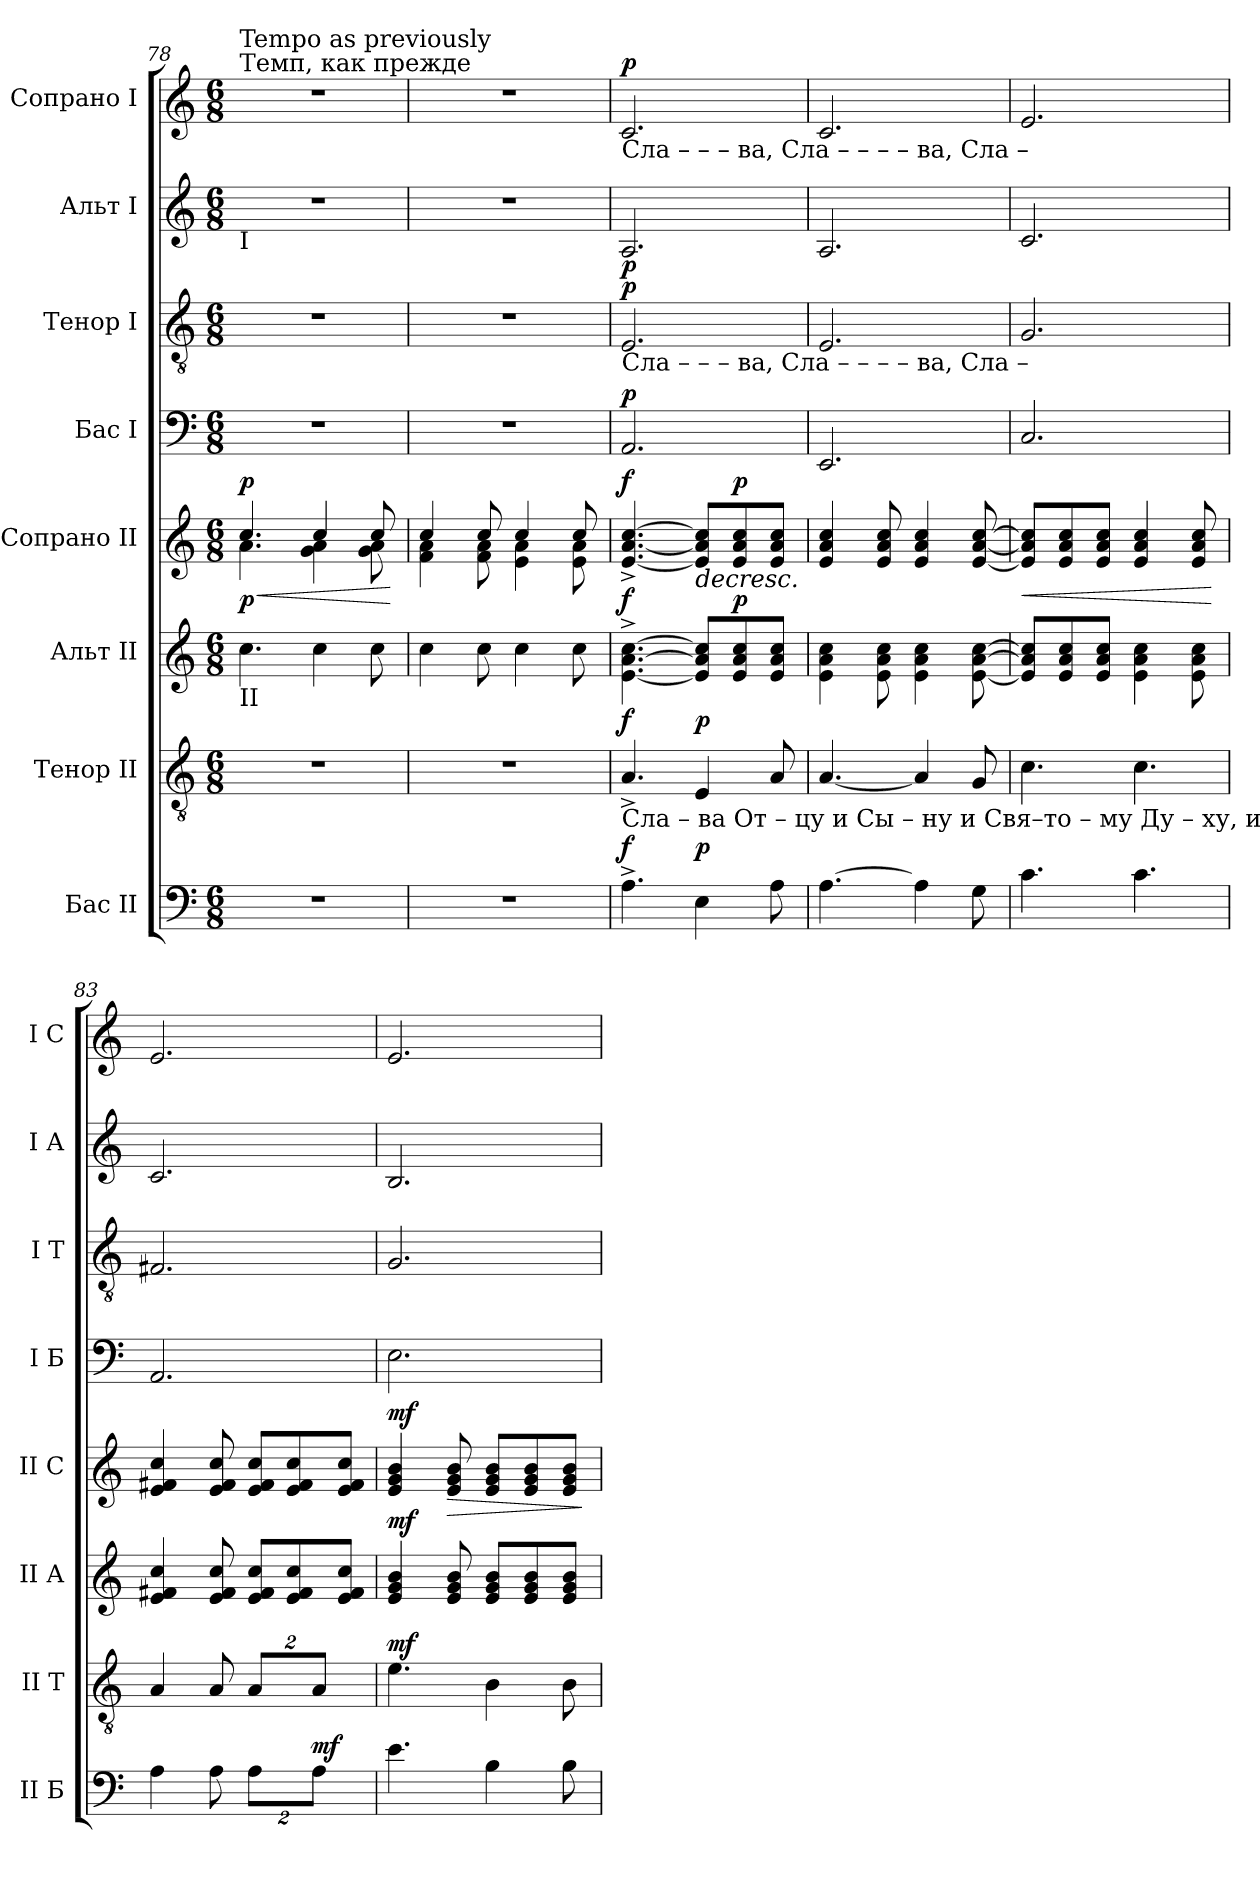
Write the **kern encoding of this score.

**kern	**dynam	**kern	**dynam	**kern	**dynam	**kern	**dynam	**kern	**dynam	**kern	**dynam	**kern	**dynam	**kern	**dynam
*part8	*part8	*part7	*part7	*part6	*part6	*part5	*part5	*part4	*part4	*part3	*part3	*part2	*part2	*part1	*part1
*staff8	*staff8	*staff7	*staff7	*staff6	*staff6	*staff5	*staff5	*staff4	*staff4	*staff3	*staff3	*staff2	*staff2	*staff1	*staff1
*I"Бас II	*	*I"Тенор II	*	*I"Альт II	*	*I"Сопрано II	*	*I"Бас I	*	*I"Тенор I	*	*I"Альт I	*	*I"Сопрано I	*
*I'II Б	*	*I'II Т	*	*I'II А	*	*I'II С	*	*I'I Б	*	*I'I Т	*	*I'I А	*	*I'I С	*
!!LO:PB:g=z
*clefF4	*	*clefGv2	*	*clefG2	*	*clefG2	*	*clefF4	*	*clefGv2	*	*clefG2	*	*clefG2	*
*k[]	*	*k[]	*	*k[]	*	*k[]	*	*k[]	*	*k[]	*	*k[]	*	*k[]	*
*M6/8	*	*M6/8	*	*M6/8	*	*M6/8	*	*M6/8	*	*M6/8	*	*M6/8	*	*M6/8	*
*MM60	*	*MM60	*	*MM60	*	*MM60	*	*MM60	*	*MM60	*	*MM60	*	*MM60	*
=78	=78	=78	=78	=78	=78	=78	=78	=78	=78	=78	=78	=78	=78	=78	=78
!	!	!	!	!	!	!	!	!	!	!	!	!	!	!LO:TX:a:t=Темп, как прежде	!
!	!	!	!	!	!	!	!	!	!	!	!	!	!	!LO:TX:a:t=Tempo as previously	!
!	!	!	!	!	!	!	!	!	!	!	!	!LO:TX:b:t=I	!	!	!
!	!	!	!	!	!	!LO:TX:b:t=Сла-ва     От –  цу   и   Сы–ну,     Сла     –       ва    От  –  цу   и   Сы–ну,              и  Свя-то –му        Ду– ху,   Сла–ва   От  –  цу   и    Сы–ну   и	!	!	!	!	!	!	!	!	!
!	!	!	!	!LO:TX:b:t=II	!	!	!	!	!	!	!	!	!	!	!
!	!	!	!	!	!LO:DY:a	!	!LO:HP:b	!	!	!	!	!	!	!	!
*	*	*	*	*	*	*^	*	*	*	*	*	*	*	*	*
!	!	!	!	!	!	!	!	!LO:DY:n=1:a	!	!	!	!	!	!	!	!
2.r	.	2.r	.	4.cc\	p	4.cc/	4.a\	< p	2.r	.	2.r	.	2.r	.	2.r	.
.	.	.	.	4cc\	.	4cc/	4g\ 4a\	.	.	.	.	.	.	.	.	.
.	.	.	.	8cc\	.	8cc/	8g\ 8a\	.	.	.	.	.	.	.	.	.
*	*	*	*	*	*	*v	*v	*	*	*	*	*	*	*	*	*
.	.	.	.	.	.	.	[	.	.	.	.	.	.	.	.
=79	=79	=79	=79	=79	=79	=79	=79	=79	=79	=79	=79	=79	=79	=79	=79
*	*	*	*	*	*	*^	*	*	*	*	*	*	*	*	*
2.r	.	2.r	.	4cc\	.	4cc/	4f\ 4a\	.	2.r	.	2.r	.	2.r	.	2.r	.
.	.	.	.	8cc\	.	8cc/	8f\ 8a\	.	.	.	.	.	.	.	.	.
.	.	.	.	4cc\	.	4cc/	4e\ 4a\	.	.	.	.	.	.	.	.	.
.	.	.	.	8cc\	.	8cc/	8e\ 8a\	.	.	.	.	.	.	.	.	.
=80	=80	=80	=80	=80	=80	=80	=80	=80	=80	=80	=80	=80	=80	=80	=80	=80
!	!	!	!	!	!	!	!	!	!	!	!	!	!	!	!LO:TX:b:t=Сла       –        –        –          ва,                                  Сла       –        –        –        –    ва,                                                     Сла    –	!
!	!	!	!	!	!	!	!	!	!	!	!LO:TX:b:t=Сла       –        –        –          ва,                                  Сла       –        –        –        –    ва,                                                     Сла    –	!	!	!	!	!
!	!	!LO:TX:b:t=Сла  –   ва             От  –  цу                       и        Сы         –         ну                         и   Свя–то    –  му                Ду     –    ху,              и	!	!	!	!	!	!	!	!	!	!	!	!	!	!
!	!LO:DY:a	!	!LO:DY:a	!	!LO:DY:a	!	!	!LO:DY:a	!	!LO:DY:a	!	!LO:DY:a	!	!LO:DY:b	!	!LO:DY:a
*	*	*	*	*	*	*v	*v	*	*	*	*	*	*	*	*	*
4.A^\	f	4.A^/	f	[4.e\^ [4.a\^ [4.cc\^	f	[4.e/^ [4.a/^ [4.cc/^	f	2.AA/	p	2.E/	p	2.A/	p	2.c/	p
!	!LO:DY:a	!	!LO:DY:a	!	!	!	!LO:HP:b	!	!	!	!	!	!	!	!
4E\	p	4E/	p	8e]/ 8a]/ 8cc]/L	.	8e]/ 8a]/ 8cc]/L	>	.	.	.	.	.	.	.	.
!	!	!	!	!	!LO:DY:a	!	!LO:DY:a	!	!	!	!	!	!	!	!
.	.	.	.	8e/ 8a/ 8cc/	p	8e/ 8a/ 8cc/	p	.	.	.	.	.	.	.	.
8A\	.	8A/	.	8e/ 8a/ 8cc/J	.	8e/ 8a/ 8cc/J	.	.	.	.	.	.	.	.	.
.	.	.	.	.	.	.	]	.	.	.	.	.	.	.	.
=81	=81	=81	=81	=81	=81	=81	=81	=81	=81	=81	=81	=81	=81	=81	=81
[4.A\	.	[4.A/	.	4e\ 4a\ 4cc\	.	4e/ 4a/ 4cc/	.	2.EE/	.	2.E/	.	2.A/	.	2.c/	.
.	.	.	.	8e\ 8a\ 8cc\	.	8e/ 8a/ 8cc/	.	.	.	.	.	.	.	.	.
4A\]	.	4A/]	.	4e\ 4a\ 4cc\	.	4e/ 4a/ 4cc/	.	.	.	.	.	.	.	.	.
8G\	.	8G/	.	[8e\ [8a\ [8cc\	.	[8e/ [8a/ [8cc/	.	.	.	.	.	.	.	.	.
=82	=82	=82	=82	=82	=82	=82	=82	=82	=82	=82	=82	=82	=82	=82	=82
!	!	!	!	!	!	!	!LO:HP:b	!	!	!	!	!	!	!	!
4.c\	.	4.c\	.	8e]/ 8a]/ 8cc]/L	.	8e]/ 8a]/ 8cc]/L	<	2.C/	.	2.G/	.	2.c/	.	2.e/	.
.	.	.	.	8e/ 8a/ 8cc/	.	8e/ 8a/ 8cc/	.	.	.	.	.	.	.	.	.
.	.	.	.	8e/ 8a/ 8cc/J	.	8e/ 8a/ 8cc/J	.	.	.	.	.	.	.	.	.
4.c\	.	4.c\	.	4e\ 4a\ 4cc\	.	4e/ 4a/ 4cc/	.	.	.	.	.	.	.	.	.
.	.	.	.	8e\ 8a\ 8cc\	.	8e/ 8a/ 8cc/	.	.	.	.	.	.	.	.	.
.	.	.	.	.	.	.	[	.	.	.	.	.	.	.	.
=83	=83	=83	=83	=83	=83	=83	=83	=83	=83	=83	=83	=83	=83	=83	=83
4A\	.	4A/	.	4e/ 4f#X/ 4cc/	.	4e/ 4f#X/ 4cc/	.	2.AA/	.	2.F#X/	.	2.c/	.	2.e/	.
8A\	.	8A/	.	8e/ 8f#/ 8cc/	.	8e/ 8f#/ 8cc/	.	.	.	.	.	.	.	.	.
16%3A\L	.	16%3A/L	.	8e/ 8f#/ 8cc/L	.	8e/ 8f#/ 8cc/L	.	.	.	.	.	.	.	.	.
.	.	.	.	8e/ 8f#/ 8cc/	.	8e/ 8f#/ 8cc/	.	.	.	.	.	.	.	.	.
!	!LO:DY:a	!	!	!	!	!	!	!	!	!	!	!	!	!	!
16%3A\J	mf	16%3A/J	.	.	.	.	.	.	.	.	.	.	.	.	.
.	.	.	.	8e/ 8f#/ 8cc/J	.	8e/ 8f#/ 8cc/J	.	.	.	.	.	.	.	.	.
=84	=84	=84	=84	=84	=84	=84	=84	=84	=84	=84	=84	=84	=84	=84	=84
!	!	!	!LO:DY:a	!	!LO:DY:a	!	!LO:DY:a	!	!	!	!	!	!	!	!
4.e\	.	4.e\	mf	4e/ 4g/ 4b/	mf	4e/ 4g/ 4b/	mf	2.E\	.	2.G/	.	2.B/	.	2.e/	.
!	!	!	!	!	!	!	!LO:HP:b	!	!	!	!	!	!	!	!
.	.	.	.	8e/ 8g/ 8b/	.	8e/ 8g/ 8b/	>	.	.	.	.	.	.	.	.
4B\	.	4B\	.	8e/ 8g/ 8b/L	.	8e/ 8g/ 8b/L	.	.	.	.	.	.	.	.	.
.	.	.	.	8e/ 8g/ 8b/	.	8e/ 8g/ 8b/	.	.	.	.	.	.	.	.	.
8B\	.	8B\	.	8e/ 8g/ 8b/J	.	8e/ 8g/ 8b/J	.	.	.	.	.	.	.	.	.
.	.	.	.	.	.	.	]	.	.	.	.	.	.	.	.
=	=	=	=	=	=	=	=	=	=	=	=	=	=	=	=
*-	*-	*-	*-	*-	*-	*-	*-	*-	*-	*-	*-	*-	*-	*-	*-
